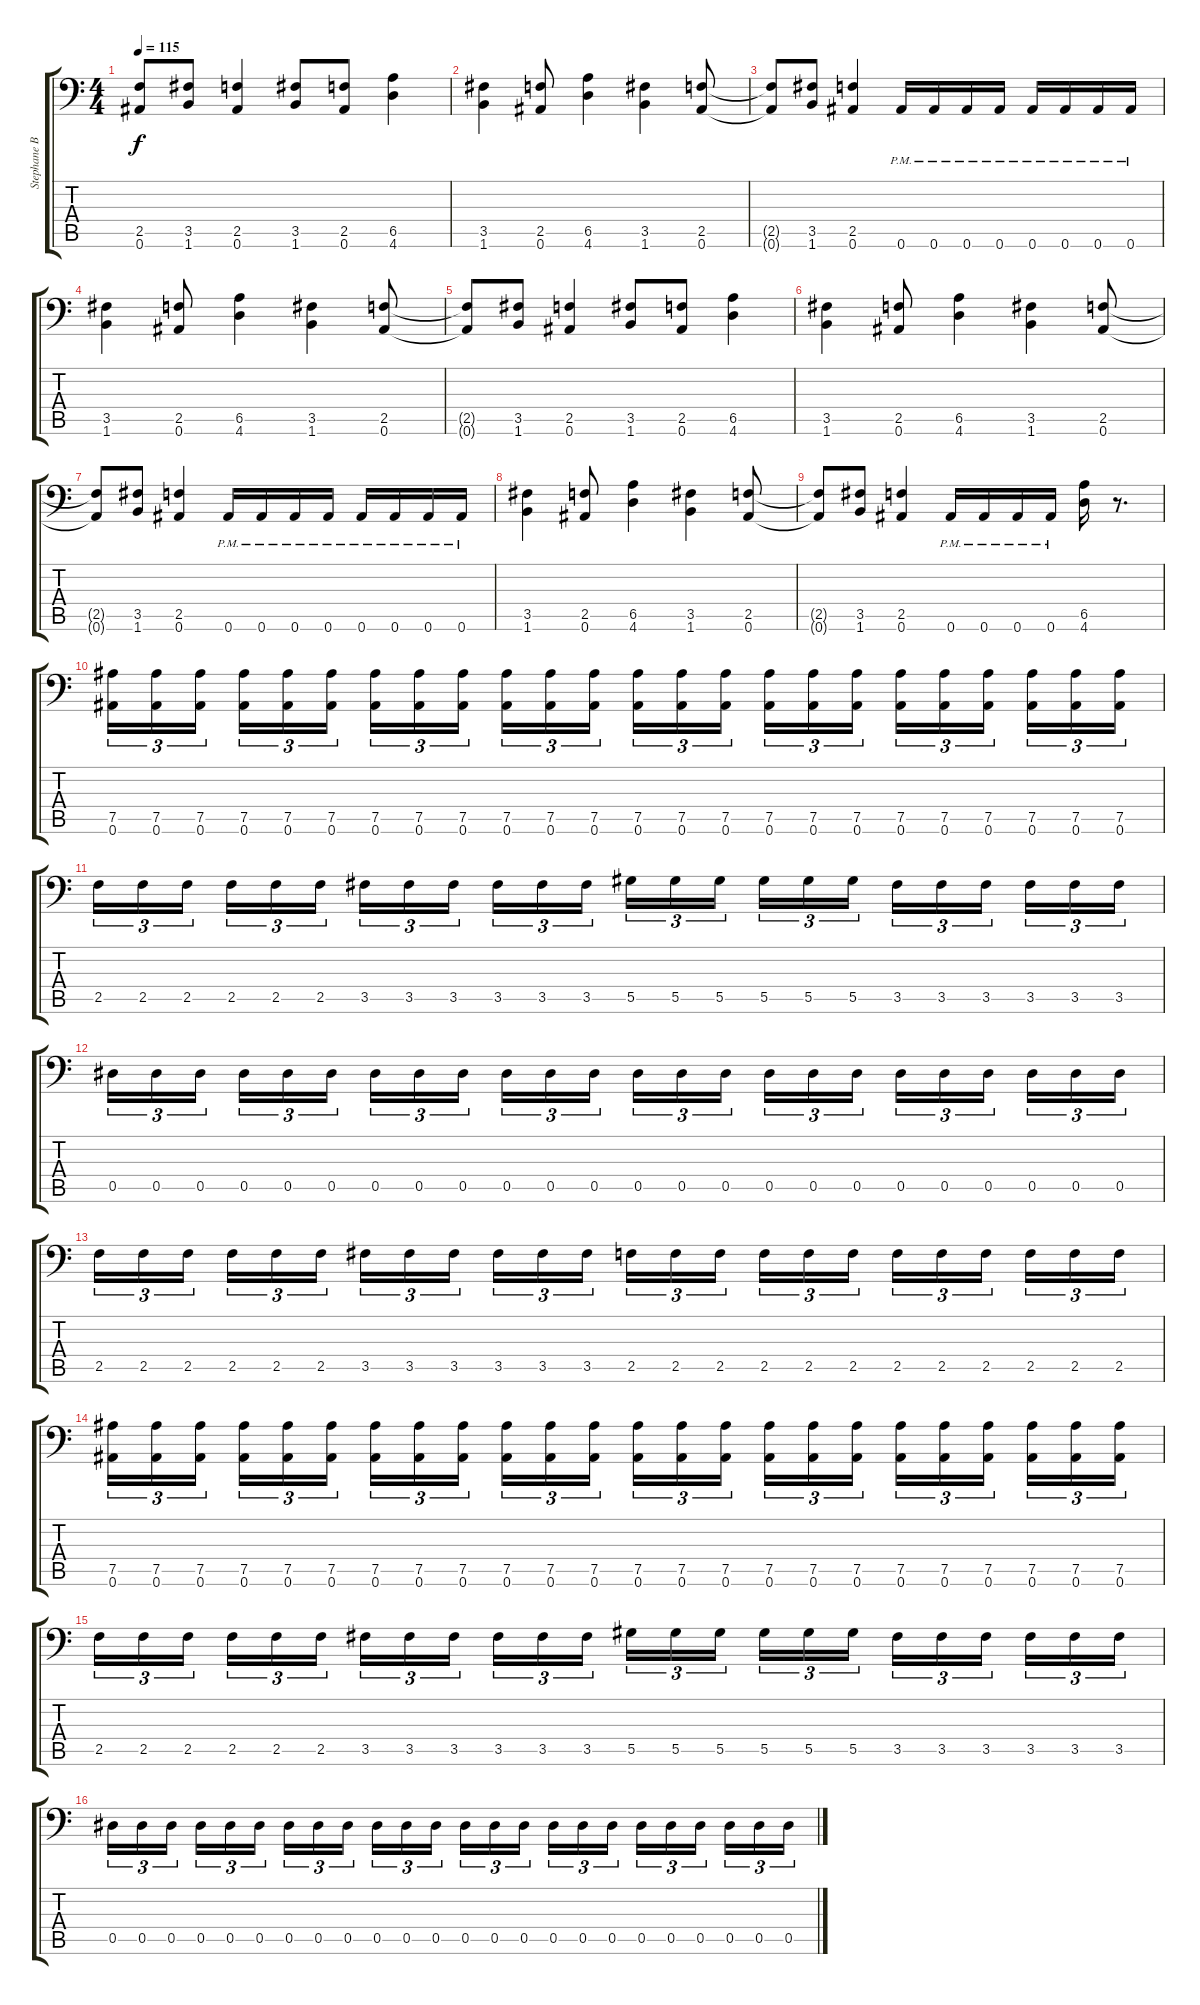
\track ("Stephane Barbe (Lead)" "Stephane B") {instrument distortionguitar}
\staff {score tabs}
\tuning (Bb3 F3 Db3 Ab2 Eb2 Bb1) {hide}
\ts (4 4)
\tempo 115
\clef f4
\ks c
(2.5{t} 0.6{t}).8{dy f} (3.5 1.6).8 (2.5 0.6).4 (3.5 1.6).8 (2.5 0.6).8 (6.5 4.6).4 |
(3.5 1.6).4 (2.5 0.6).8 (6.5 4.6).4 (3.5 1.6).4 (2.5 0.6).8 |
(2.5{t} 0.6{t}).8 (3.5 1.6).8 (2.5 0.6).4 0.6{pm}.16 0.6{pm}.16 0.6{pm}.16 0.6{pm}.16 0.6{pm}.16 0.6{pm}.16 0.6{pm}.16 0.6{pm}.16 |
(3.5 1.6).4 (2.5 0.6).8 (6.5 4.6).4 (3.5 1.6).4 (2.5 0.6).8 |
(2.5{t} 0.6{t}).8 (3.5 1.6).8 (2.5 0.6).4 (3.5 1.6).8 (2.5 0.6).8 (6.5 4.6).4 |
(3.5 1.6).4 (2.5 0.6).8 (6.5 4.6).4 (3.5 1.6).4 (2.5 0.6).8 |
(2.5{t} 0.6{t}).8 (3.5 1.6).8 (2.5 0.6).4 0.6{pm}.16 0.6{pm}.16 0.6{pm}.16 0.6{pm}.16 0.6{pm}.16 0.6{pm}.16 0.6{pm}.16 0.6{pm}.16 |
(3.5 1.6).4 (2.5 0.6).8 (6.5 4.6).4 (3.5 1.6).4 (2.5 0.6).8 |
(2.5{t} 0.6{t}).8 (3.5 1.6).8 (2.5 0.6).4 0.6{pm}.16 0.6{pm}.16 0.6{pm}.16 0.6{pm}.16 (6.5 4.6).16 r.8{d} |
(7.5 0.6).16{tu (3 2)} (7.5 0.6).16{tu (3 2)} (7.5 0.6).16{tu (3 2) beam splitsecondary} (7.5 0.6).16{tu (3 2)} (7.5 0.6).16{tu (3 2)} (7.5 0.6).16{tu (3 2)} (7.5 0.6).16{tu (3 2)} (7.5 0.6).16{tu (3 2)} (7.5 0.6).16{tu (3 2) beam splitsecondary} (7.5 0.6).16{tu (3 2)} (7.5 0.6).16{tu (3 2)} (7.5 0.6).16{tu (3 2)} (7.5 0.6).16{tu (3 2)} (7.5 0.6).16{tu (3 2)} (7.5 0.6).16{tu (3 2) beam splitsecondary} (7.5 0.6).16{tu (3 2)} (7.5 0.6).16{tu (3 2)} (7.5 0.6).16{tu (3 2)} (7.5 0.6).16{tu (3 2)} (7.5 0.6).16{tu (3 2)} (7.5 0.6).16{tu (3 2) beam splitsecondary} (7.5 0.6).16{tu (3 2)} (7.5 0.6).16{tu (3 2)} (7.5 0.6).16{tu (3 2)} |
2.5.16{tu (3 2)} 2.5.16{tu (3 2)} 2.5.16{tu (3 2) beam splitsecondary} 2.5.16{tu (3 2)} 2.5.16{tu (3 2)} 2.5.16{tu (3 2)} 3.5.16{tu (3 2)} 3.5.16{tu (3 2)} 3.5.16{tu (3 2) beam splitsecondary} 3.5.16{tu (3 2)} 3.5.16{tu (3 2)} 3.5.16{tu (3 2)} 5.5.16{tu (3 2)} 5.5.16{tu (3 2)} 5.5.16{tu (3 2) beam splitsecondary} 5.5.16{tu (3 2)} 5.5.16{tu (3 2)} 5.5.16{tu (3 2)} 3.5.16{tu (3 2)} 3.5.16{tu (3 2)} 3.5.16{tu (3 2) beam splitsecondary} 3.5.16{tu (3 2)} 3.5.16{tu (3 2)} 3.5.16{tu (3 2)} |
0.5.16{tu (3 2)} 0.5.16{tu (3 2)} 0.5.16{tu (3 2) beam splitsecondary} 0.5.16{tu (3 2)} 0.5.16{tu (3 2)} 0.5.16{tu (3 2)} 0.5.16{tu (3 2)} 0.5.16{tu (3 2)} 0.5.16{tu (3 2) beam splitsecondary} 0.5.16{tu (3 2)} 0.5.16{tu (3 2)} 0.5.16{tu (3 2)} 0.5.16{tu (3 2)} 0.5.16{tu (3 2)} 0.5.16{tu (3 2) beam splitsecondary} 0.5.16{tu (3 2)} 0.5.16{tu (3 2)} 0.5.16{tu (3 2)} 0.5.16{tu (3 2)} 0.5.16{tu (3 2)} 0.5.16{tu (3 2) beam splitsecondary} 0.5.16{tu (3 2)} 0.5.16{tu (3 2)} 0.5.16{tu (3 2)} |
2.5.16{tu (3 2)} 2.5.16{tu (3 2)} 2.5.16{tu (3 2) beam splitsecondary} 2.5.16{tu (3 2)} 2.5.16{tu (3 2)} 2.5.16{tu (3 2)} 3.5.16{tu (3 2)} 3.5.16{tu (3 2)} 3.5.16{tu (3 2) beam splitsecondary} 3.5.16{tu (3 2)} 3.5.16{tu (3 2)} 3.5.16{tu (3 2)} 2.5.16{tu (3 2)} 2.5.16{tu (3 2)} 2.5.16{tu (3 2) beam splitsecondary} 2.5.16{tu (3 2)} 2.5.16{tu (3 2)} 2.5.16{tu (3 2)} 2.5.16{tu (3 2)} 2.5.16{tu (3 2)} 2.5.16{tu (3 2) beam splitsecondary} 2.5.16{tu (3 2)} 2.5.16{tu (3 2)} 2.5.16{tu (3 2)} |
(7.5 0.6).16{tu (3 2)} (7.5 0.6).16{tu (3 2)} (7.5 0.6).16{tu (3 2) beam splitsecondary} (7.5 0.6).16{tu (3 2)} (7.5 0.6).16{tu (3 2)} (7.5 0.6).16{tu (3 2)} (7.5 0.6).16{tu (3 2)} (7.5 0.6).16{tu (3 2)} (7.5 0.6).16{tu (3 2) beam splitsecondary} (7.5 0.6).16{tu (3 2)} (7.5 0.6).16{tu (3 2)} (7.5 0.6).16{tu (3 2)} (7.5 0.6).16{tu (3 2)} (7.5 0.6).16{tu (3 2)} (7.5 0.6).16{tu (3 2) beam splitsecondary} (7.5 0.6).16{tu (3 2)} (7.5 0.6).16{tu (3 2)} (7.5 0.6).16{tu (3 2)} (7.5 0.6).16{tu (3 2)} (7.5 0.6).16{tu (3 2)} (7.5 0.6).16{tu (3 2) beam splitsecondary} (7.5 0.6).16{tu (3 2)} (7.5 0.6).16{tu (3 2)} (7.5 0.6).16{tu (3 2)} |
2.5.16{tu (3 2)} 2.5.16{tu (3 2)} 2.5.16{tu (3 2) beam splitsecondary} 2.5.16{tu (3 2)} 2.5.16{tu (3 2)} 2.5.16{tu (3 2)} 3.5.16{tu (3 2)} 3.5.16{tu (3 2)} 3.5.16{tu (3 2) beam splitsecondary} 3.5.16{tu (3 2)} 3.5.16{tu (3 2)} 3.5.16{tu (3 2)} 5.5.16{tu (3 2)} 5.5.16{tu (3 2)} 5.5.16{tu (3 2) beam splitsecondary} 5.5.16{tu (3 2)} 5.5.16{tu (3 2)} 5.5.16{tu (3 2)} 3.5.16{tu (3 2)} 3.5.16{tu (3 2)} 3.5.16{tu (3 2) beam splitsecondary} 3.5.16{tu (3 2)} 3.5.16{tu (3 2)} 3.5.16{tu (3 2)} |
0.5.16{tu (3 2)} 0.5.16{tu (3 2)} 0.5.16{tu (3 2) beam splitsecondary} 0.5.16{tu (3 2)} 0.5.16{tu (3 2)} 0.5.16{tu (3 2)} 0.5.16{tu (3 2)} 0.5.16{tu (3 2)} 0.5.16{tu (3 2) beam splitsecondary} 0.5.16{tu (3 2)} 0.5.16{tu (3 2)} 0.5.16{tu (3 2)} 0.5.16{tu (3 2)} 0.5.16{tu (3 2)} 0.5.16{tu (3 2) beam splitsecondary} 0.5.16{tu (3 2)} 0.5.16{tu (3 2)} 0.5.16{tu (3 2)} 0.5.16{tu (3 2)} 0.5.16{tu (3 2)} 0.5.16{tu (3 2) beam splitsecondary} 0.5.16{tu (3 2)} 0.5.16{tu (3 2)} 0.5.16{tu (3 2)}
